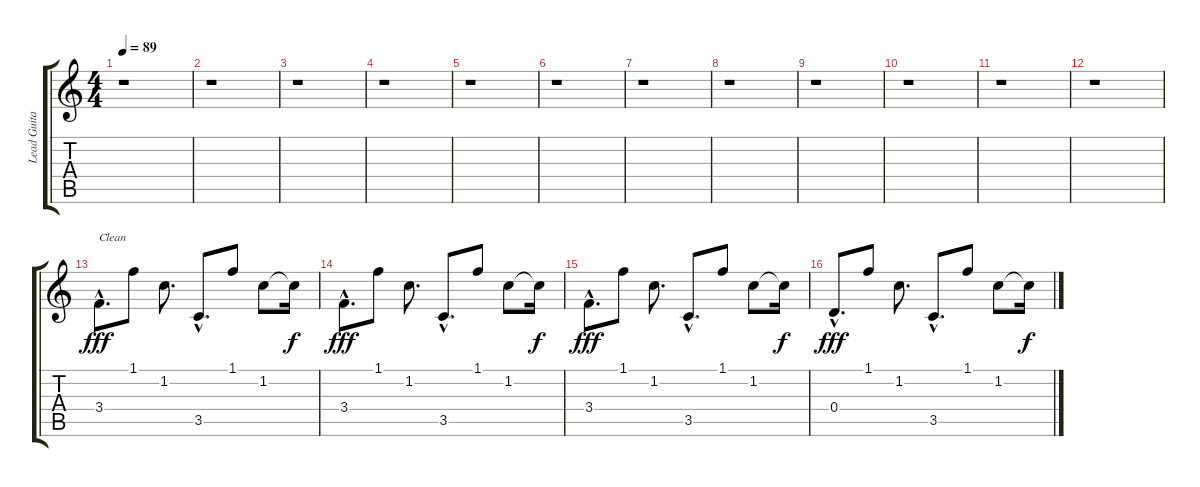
\track ("Lead Guitar" "Lead Guita") {instrument distortionguitar}
\staff {score tabs}
\tuning (E4 B3 G3 D3 A2 E2) {hide}
\ts (4 4)
\tempo 89
\clef g2
\ks c
r.1{dy fff instrument distortionguitar} |
r.1 |
r.1 |
r.1 |
r.1 |
r.1 |
r.1 |
r.1 |
r.1 |
r.1 |
r.1 |
r.1 |
3.4{hac}.8{d txt "Clean" instrument electricguitarclean} 1.1.8 1.2.8{d} 3.5{hac}.8{d} 1.1.8 1.2.8 1.2{t}.16{dy f} |
3.4{hac}.8{d dy fff} 1.1.8 1.2.8{d} 3.5{hac}.8{d} 1.1.8 1.2.8 1.2{t}.16{dy f} |
3.4{hac}.8{d dy fff} 1.1.8 1.2.8{d} 3.5{hac}.8{d} 1.1.8 1.2.8 1.2{t}.16{dy f} |
0.4{hac}.8{d dy fff} 1.1.8 1.2.8{d} 3.5{hac}.8{d} 1.1.8 1.2.8 1.2{t}.16{dy f}
